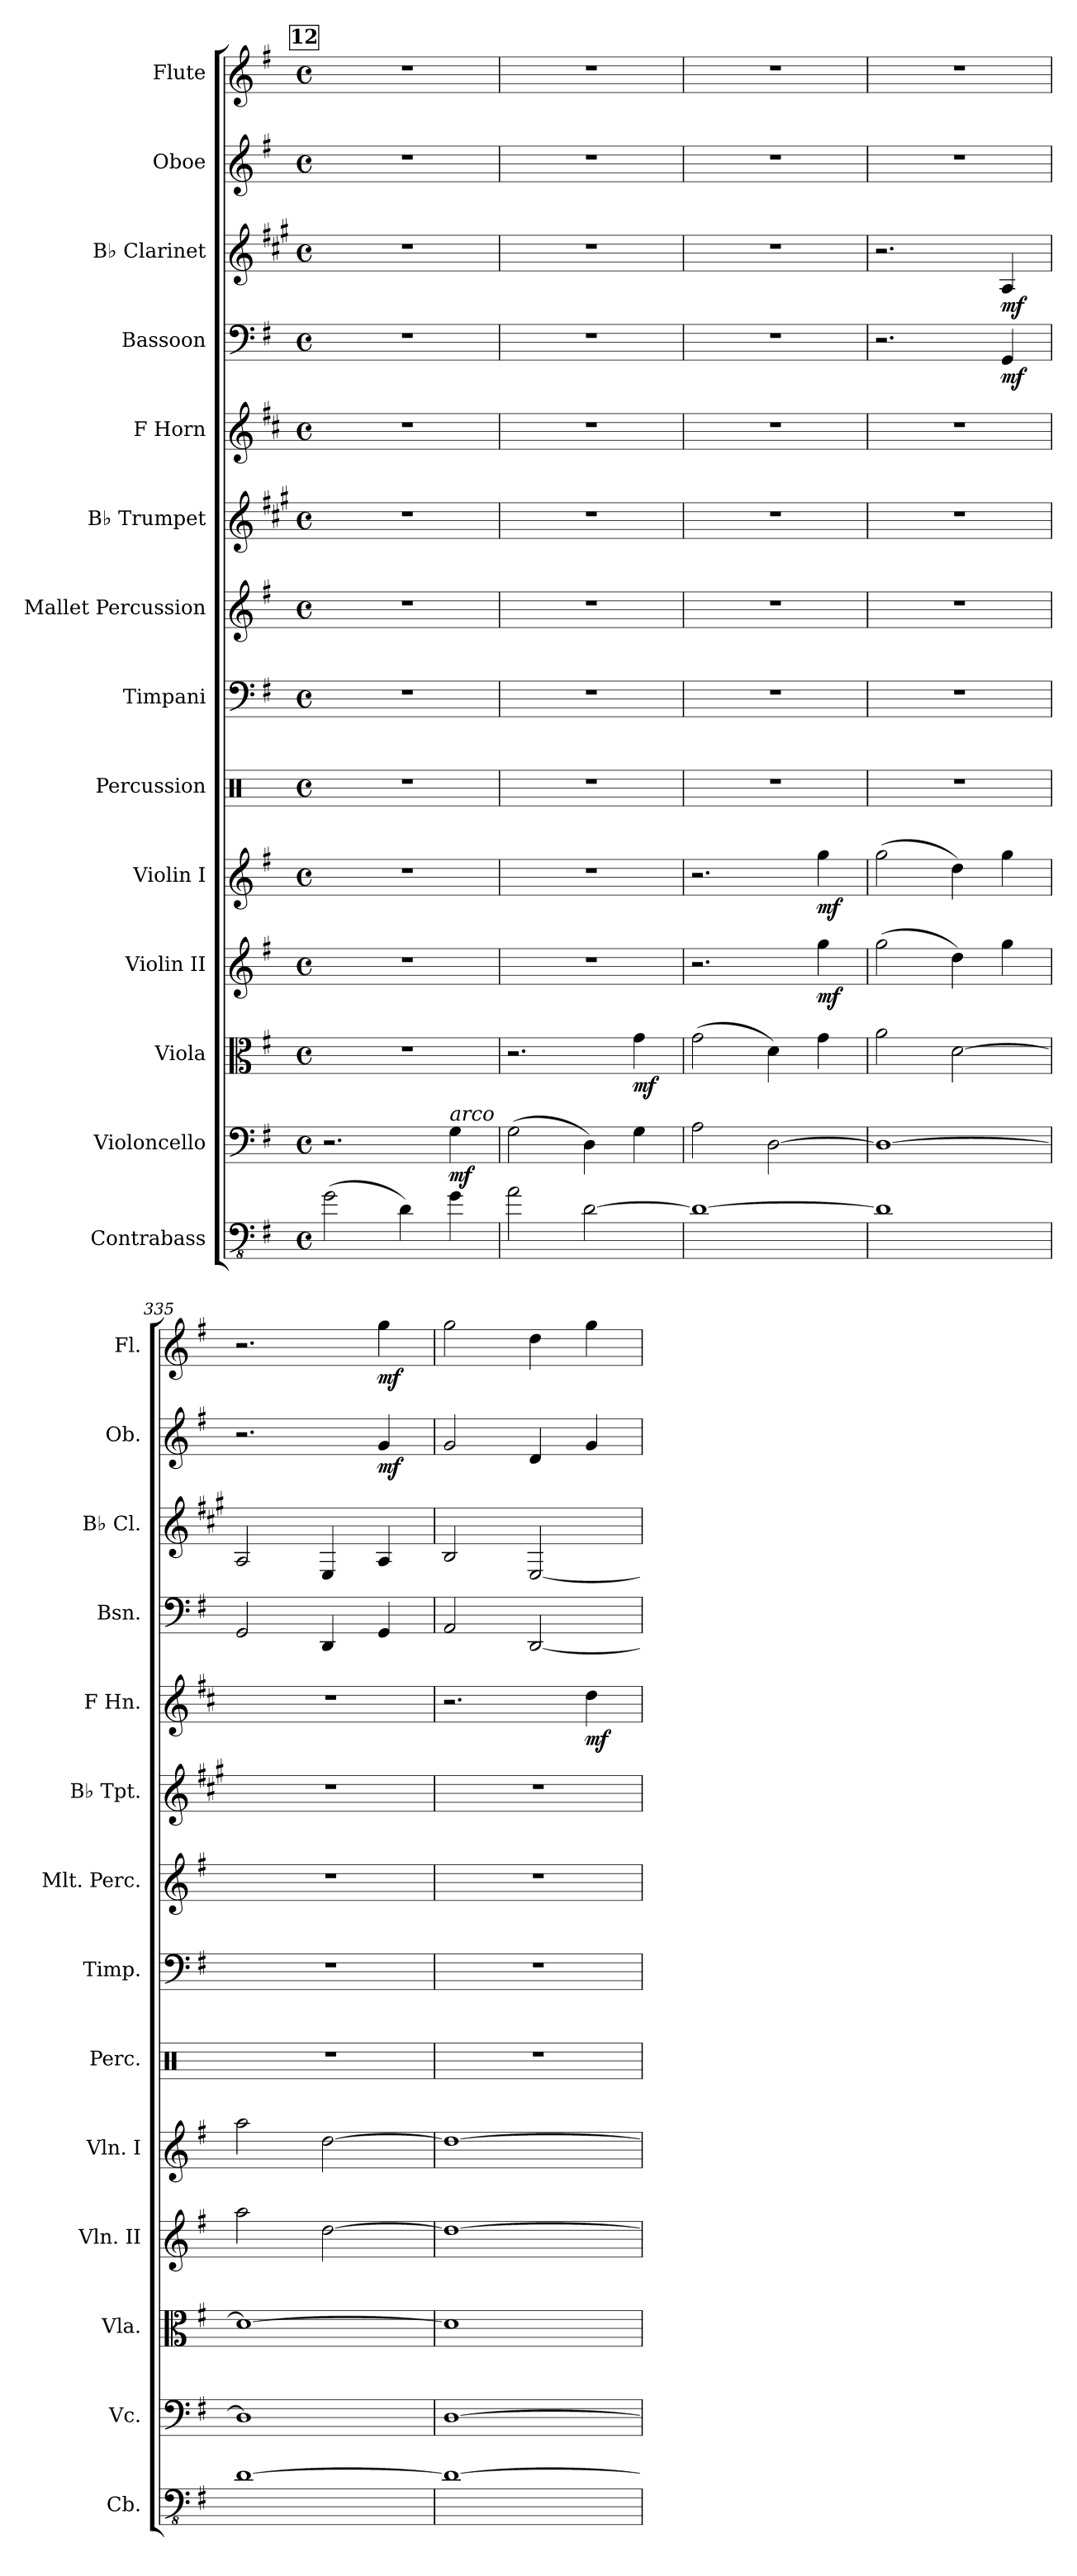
**kern	**kern	**dynam	**kern	**dynam	**kern	**dynam	**kern	**dynam	**kern	**kern	**kern	**kern	**kern	**dynam	**kern	**dynam	**kern	**dynam	**kern	**dynam	**kern	**dynam
*part14	*part13	*part13	*part12	*part12	*part11	*part11	*part10	*part10	*part9	*part8	*part7	*part6	*part5	*part5	*part4	*part4	*part3	*part3	*part2	*part2	*part1	*part1
*staff14	*staff13	*staff13	*staff12	*staff12	*staff11	*staff11	*staff10	*staff10	*staff9	*staff8	*staff7	*staff6	*staff5	*staff5	*staff4	*staff4	*staff3	*staff3	*staff2	*staff2	*staff1	*staff1
*I"Contrabass	*I"Violoncello	*	*I"Viola	*	*I"Violin II	*	*I"Violin I	*	*I"Percussion	*I"Timpani	*I"Mallet Percussion	*I"B♭ Trumpet	*I"F Horn	*	*I"Bassoon	*	*I"B♭ Clarinet	*	*I"Oboe	*	*I"Flute	*
*I'Cb.	*I'Vc.	*	*I'Vla.	*	*I'Vln. II	*	*I'Vln. I	*	*I'Perc.	*I'Timp.	*I'Mlt. Perc.	*I'B♭ Tpt.	*I'F Hn.	*	*I'Bsn.	*	*I'B♭ Cl.	*	*I'Ob.	*	*I'Fl.	*
!!LO:PB:g=z
*clefFv4	*clefF4	*	*clefC3	*	*clefG2	*	*clefG2	*	*clefX	*clefF4	*clefG2	*clefG2	*clefG2	*	*clefF4	*	*clefG2	*	*clefG2	*	*clefG2	*
*ITrd7c12	*	*	*	*	*	*	*	*	*	*	*ITrd-14c-24	*ITrd1c2	*ITrd4c7	*	*	*	*ITrd1c2	*	*	*	*	*
*k[f#]	*k[f#]	*	*k[f#]	*	*k[f#]	*	*k[f#]	*	*k[]	*k[f#]	*k[f#]	*k[f#]	*k[f#]	*	*k[f#]	*	*k[f#]	*	*k[f#]	*	*k[f#]	*
*M4/4	*M4/4	*	*M4/4	*	*M4/4	*	*M4/4	*	*M4/4	*M4/4	*M4/4	*M4/4	*M4/4	*	*M4/4	*	*M4/4	*	*M4/4	*	*M4/4	*
*met(c)	*met(c)	*	*met(c)	*	*met(c)	*	*met(c)	*	*met(c)	*met(c)	*met(c)	*met(c)	*met(c)	*	*met(c)	*	*met(c)	*	*met(c)	*	*met(c)	*
!!LO:REH:place=s1:a:B:fs=14:t=12
=331	=331	=331	=331	=331	=331	=331	=331	=331	=331	=331	=331	=331	=331	=331	=331	=331	=331	=331	=331	=331	=331	=331
(2GG\	2.r	.	1r	.	1r	.	1r	.	1r	1r	1r	1r	1r	.	1r	.	1r	.	1r	.	1r	.
4DD\)	.	.	.	.	.	.	.	.	.	.	.	.	.	.	.	.	.	.	.	.	.	.
!	!LO:TX:a:i:t=arco	!	!	!	!	!	!	!	!	!	!	!	!	!	!	!	!	!	!	!	!	!
!	!	!LO:DY:b	!	!	!	!	!	!	!	!	!	!	!	!	!	!	!	!	!	!	!	!
4GG\	4G\	mf	.	.	.	.	.	.	.	.	.	.	.	.	.	.	.	.	.	.	.	.
=332	=332	=332	=332	=332	=332	=332	=332	=332	=332	=332	=332	=332	=332	=332	=332	=332	=332	=332	=332	=332	=332	=332
2AA\	(2G\	.	2.r	.	1r	.	1r	.	1r	1r	1r	1r	1r	.	1r	.	1r	.	1r	.	1r	.
[2DD\	4D\)	.	.	.	.	.	.	.	.	.	.	.	.	.	.	.	.	.	.	.	.	.
!	!	!	!	!LO:DY:b	!	!	!	!	!	!	!	!	!	!	!	!	!	!	!	!	!	!
.	4G\	.	4g\	mf	.	.	.	.	.	.	.	.	.	.	.	.	.	.	.	.	.	.
=333	=333	=333	=333	=333	=333	=333	=333	=333	=333	=333	=333	=333	=333	=333	=333	=333	=333	=333	=333	=333	=333	=333
1DD_	2A\	.	(2g\	.	2.r	.	2.r	.	1r	1r	1r	1r	1r	.	1r	.	1r	.	1r	.	1r	.
.	[2D\	.	4d\)	.	.	.	.	.	.	.	.	.	.	.	.	.	.	.	.	.	.	.
!	!	!	!	!	!	!LO:DY:b	!	!LO:DY:b	!	!	!	!	!	!	!	!	!	!	!	!	!	!
.	.	.	4g\	.	4gg\	mf	4gg\	mf	.	.	.	.	.	.	.	.	.	.	.	.	.	.
=334	=334	=334	=334	=334	=334	=334	=334	=334	=334	=334	=334	=334	=334	=334	=334	=334	=334	=334	=334	=334	=334	=334
1DD]	1D_	.	2a\	.	(2gg\	.	(2gg\	.	1r	1r	1r	1r	1r	.	2.r	.	2.r	.	1r	.	1r	.
.	.	.	[2d\	.	4dd\)	.	4dd\)	.	.	.	.	.	.	.	.	.	.	.	.	.	.	.
!	!	!	!	!	!	!	!	!	!	!	!	!	!	!	!	!LO:DY:b	!	!LO:DY:b	!	!	!	!
.	.	.	.	.	4gg\	.	4gg\	.	.	.	.	.	.	.	4GG/	mf	4G/	mf	.	.	.	.
=335	=335	=335	=335	=335	=335	=335	=335	=335	=335	=335	=335	=335	=335	=335	=335	=335	=335	=335	=335	=335	=335	=335
[1DD	1D]	.	1d_	.	2aa\	.	2aa\	.	1r	1r	1r	1r	1r	.	2GG/	.	2G/	.	2.r	.	2.r	.
.	.	.	.	.	[2dd\	.	[2dd\	.	.	.	.	.	.	.	4DD/	.	4D/	.	.	.	.	.
!	!	!	!	!	!	!	!	!	!	!	!	!	!	!	!	!	!	!	!	!LO:DY:b	!	!LO:DY:b
.	.	.	.	.	.	.	.	.	.	.	.	.	.	.	4GG/	.	4G/	.	4g/	mf	4gg\	mf
=336	=336	=336	=336	=336	=336	=336	=336	=336	=336	=336	=336	=336	=336	=336	=336	=336	=336	=336	=336	=336	=336	=336
1DD_	[1D	.	1d]	.	1dd_	.	1dd_	.	1r	1r	1r	1r	2.r	.	2AA/	.	2A/	.	2g/	.	2gg\	.
.	.	.	.	.	.	.	.	.	.	.	.	.	.	.	[2DD/	.	[2D/	.	4d/	.	4dd\	.
!	!	!	!	!	!	!	!	!	!	!	!	!	!	!LO:DY:b	!	!	!	!	!	!	!	!
.	.	.	.	.	.	.	.	.	.	.	.	.	4g\	mf	.	.	.	.	4g/	.	4gg\	.
=	=	=	=	=	=	=	=	=	=	=	=	=	=	=	=	=	=	=	=	=	=	=
*-	*-	*-	*-	*-	*-	*-	*-	*-	*-	*-	*-	*-	*-	*-	*-	*-	*-	*-	*-	*-	*-	*-
